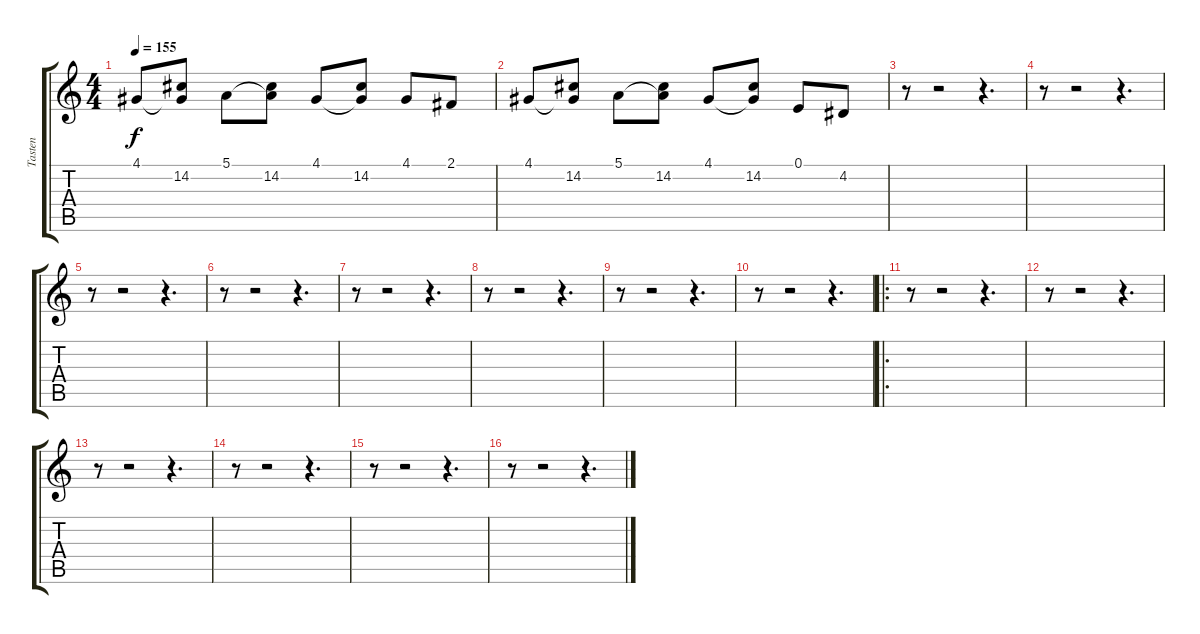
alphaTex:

\track ("Tasten" "Tasten") {instrument electricgrandpiano}
\staff {score tabs}
\tuning (E4 B3 G3 D3 A2 E2) {hide}
\ts (4 4)
\tempo 155
\clef g2
\ks c
4.1.8{dy f} (4.1{t} 14.2).8 5.1.8 (5.1{t} 14.2).8 4.1.8 (4.1{t} 14.2).8 4.1.8 2.1.8 |
4.1.8 (4.1{t} 14.2).8 5.1.8 (5.1{t} 14.2).8 4.1.8 (4.1{t} 14.2).8 0.1.8 4.2.8 |
r.8 r.2 r.4{d} |
r.8 r.2 r.4{d} |
r.8 r.2 r.4{d} |
r.8 r.2 r.4{d} |
r.8 r.2 r.4{d} |
r.8 r.2 r.4{d} |
r.8 r.2 r.4{d} |
r.8 r.2 r.4{d} |
\ro
r.8 r.2 r.4{d} |
r.8 r.2 r.4{d} |
r.8 r.2 r.4{d} |
r.8 r.2 r.4{d} |
r.8 r.2 r.4{d} |
r.8 r.2 r.4{d}
